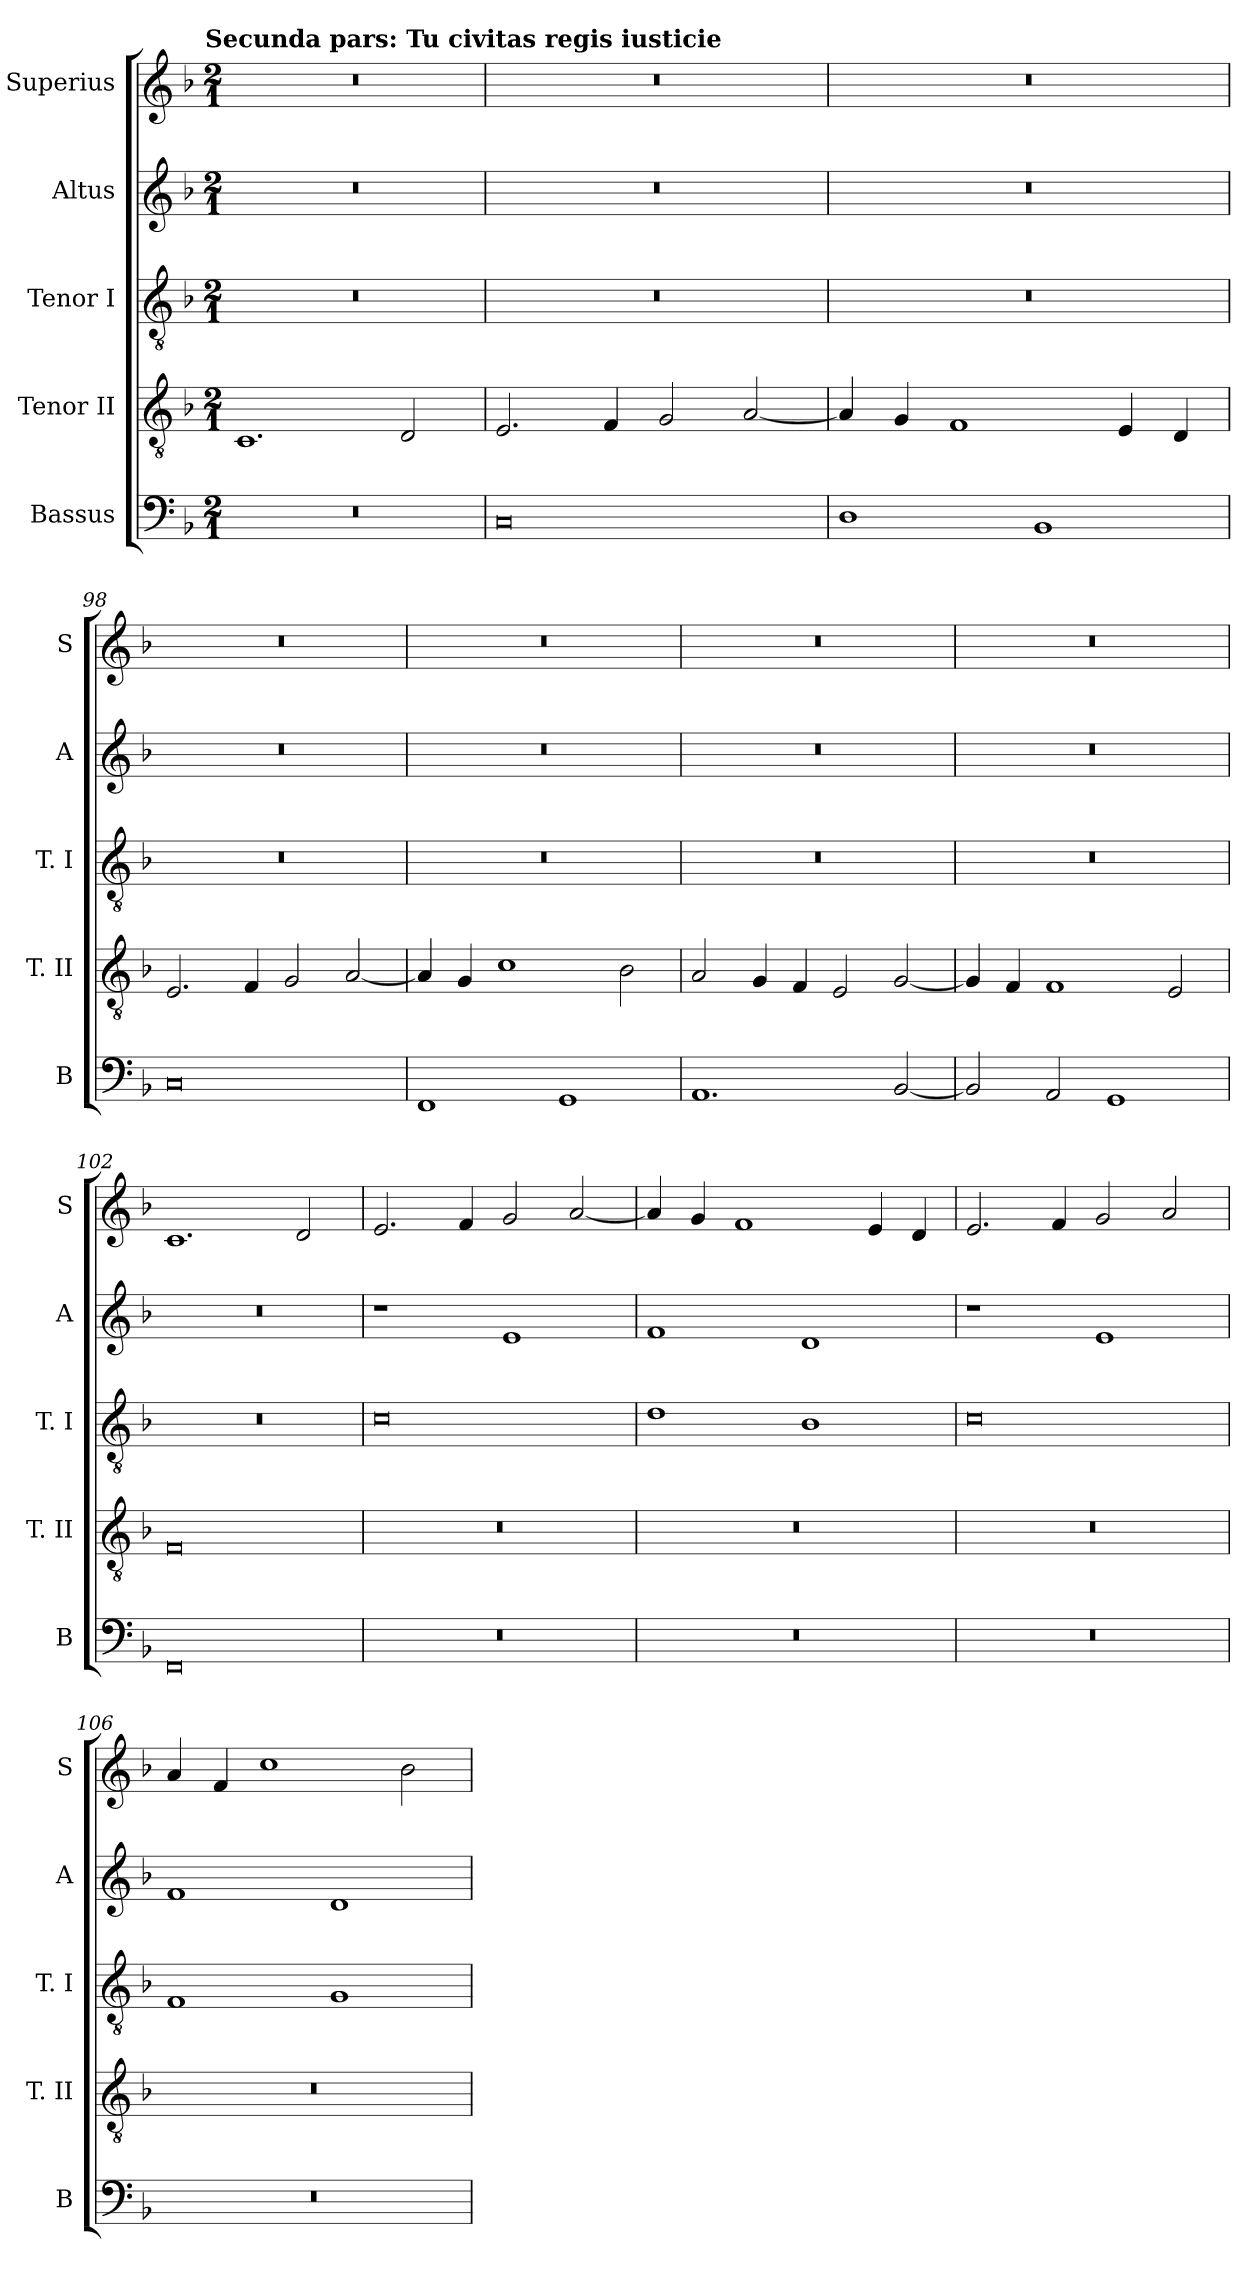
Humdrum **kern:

**kern	**kern	**kern	**kern	**kern
*part5	*part4	*part3	*part2	*part1
*staff5	*staff4	*staff3	*staff2	*staff1
*I"Bassus	*I"Tenor II	*I"Tenor I	*I"Altus	*I"Superius
*I'B	*I'T. II	*I'T. I	*I'A	*I'S
*clefF4	*clefGv2	*clefGv2	*clefG2	*clefG2
*k[b-]	*k[b-]	*k[b-]	*k[b-]	*k[b-]
*F:	*F:	*F:	*F:	*F:
!!LO:TX:omd:t=Secunda pars&colon; Tu civitas regis iusticie
*M2/1	*M2/1	*M2/1	*M2/1	*M2/1
=	=	=	=	=
0r	1.C	0r	0r	0r
.	2D	.	.	.
=96	=96	=96	=96	=96
0C	2.E	0r	0r	0r
.	4F	.	.	.
.	2G	.	.	.
.	[2A	.	.	.
=97	=97	=97	=97	=97
1D	4A]	0r	0r	0r
.	4G	.	.	.
.	1F	.	.	.
1BB-	.	.	.	.
.	4E	.	.	.
.	4D	.	.	.
=98	=98	=98	=98	=98
0C	2.E	0r	0r	0r
.	4F	.	.	.
.	2G	.	.	.
.	[2A	.	.	.
=99	=99	=99	=99	=99
1FF	4A]	0r	0r	0r
.	4G	.	.	.
.	1c	.	.	.
1GG	.	.	.	.
.	2B-	.	.	.
=100	=100	=100	=100	=100
1.AA	2A	0r	0r	0r
.	4G	.	.	.
.	4F	.	.	.
.	2E	.	.	.
[2BB-	[2G	.	.	.
=101	=101	=101	=101	=101
2BB-]	4G]	0r	0r	0r
.	4F	.	.	.
2AA	1F	.	.	.
1GG	.	.	.	.
.	2E	.	.	.
=102	=102	=102	=102	=102
0FF	0F	0r	0r	1.c
.	.	.	.	2d
=103	=103	=103	=103	=103
0r	0r	0c	1r	2.e
.	.	.	.	4f
.	.	.	1e	2g
.	.	.	.	[2a
=104	=104	=104	=104	=104
0r	0r	1d	1f	4a]
.	.	.	.	4g
.	.	.	.	1f
.	.	1B-	1d	.
.	.	.	.	4e
.	.	.	.	4d
=105	=105	=105	=105	=105
0r	0r	0c	1r	2.e
.	.	.	.	4f
.	.	.	1e	2g
.	.	.	.	2a
=106	=106	=106	=106	=106
0r	0r	1F	1f	4a
.	.	.	.	4f
.	.	.	.	1cc
.	.	1G	1d	.
.	.	.	.	2b-
=	=	=	=	=
*-	*-	*-	*-	*-
